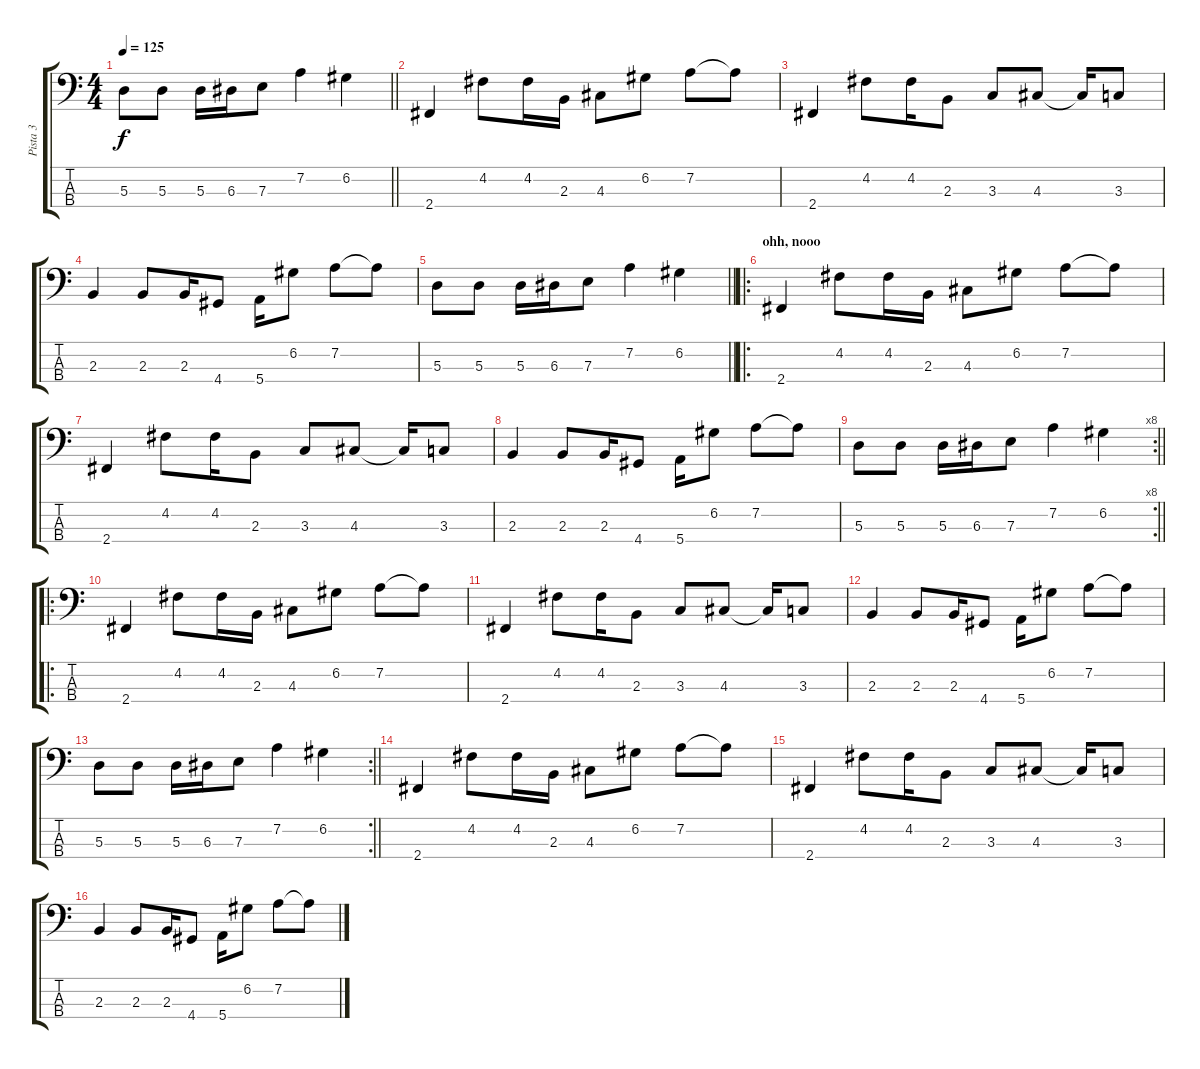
\track ("Pista 3" "Pista 3") {instrument slapbass2}
\staff {score tabs}
\tuning (G2 D2 A1 E1) {hide}
\ts (4 4)
\tempo 125
\clef f4
\barLineRight lightlight
\ks c
5.3.8{dy f} 5.3.8 5.3.16 6.3.16 7.3.8 7.2.4 6.2.4 |
2.4.4 4.2.8 4.2.16 2.3.16 4.3.8 6.2.8 7.2.8 7.2{t}.8 |
2.4.4 4.2.8 4.2.16 2.3.8 3.3.8 4.3.8 4.3{t}.16 3.3.8 |
2.3.4 2.3.8 2.3.16 4.4.8 5.4.16 6.2.8 7.2.8 7.2{t}.8 |
\barLineRight lightlight
5.3.8 5.3.8 5.3.16 6.3.16 7.3.8 7.2.4 6.2.4 |
\ro
\section ("" "ohh, nooo")
2.4.4 4.2.8 4.2.16 2.3.16 4.3.8 6.2.8 7.2.8 7.2{t}.8 |
2.4.4 4.2.8 4.2.16 2.3.8 3.3.8 4.3.8 4.3{t}.16 3.3.8 |
2.3.4 2.3.8 2.3.16 4.4.8 5.4.16 6.2.8 7.2.8 7.2{t}.8 |
\rc 8
\barLineRight lightlight
5.3.8 5.3.8 5.3.16 6.3.16 7.3.8 7.2.4 6.2.4 |
\ro
2.4.4 4.2.8 4.2.16 2.3.16 4.3.8 6.2.8 7.2.8 7.2{t}.8 |
2.4.4 4.2.8 4.2.16 2.3.8 3.3.8 4.3.8 4.3{t}.16 3.3.8 |
2.3.4 2.3.8 2.3.16 4.4.8 5.4.16 6.2.8 7.2.8 7.2{t}.8 |
\rc 2
\barLineRight lightlight
5.3.8 5.3.8 5.3.16 6.3.16 7.3.8 7.2.4 6.2.4 |
2.4.4 4.2.8 4.2.16 2.3.16 4.3.8 6.2.8 7.2.8 7.2{t}.8 |
2.4.4 4.2.8 4.2.16 2.3.8 3.3.8 4.3.8 4.3{t}.16 3.3.8 |
2.3.4 2.3.8 2.3.16 4.4.8 5.4.16 6.2.8 7.2.8 7.2{t}.8
